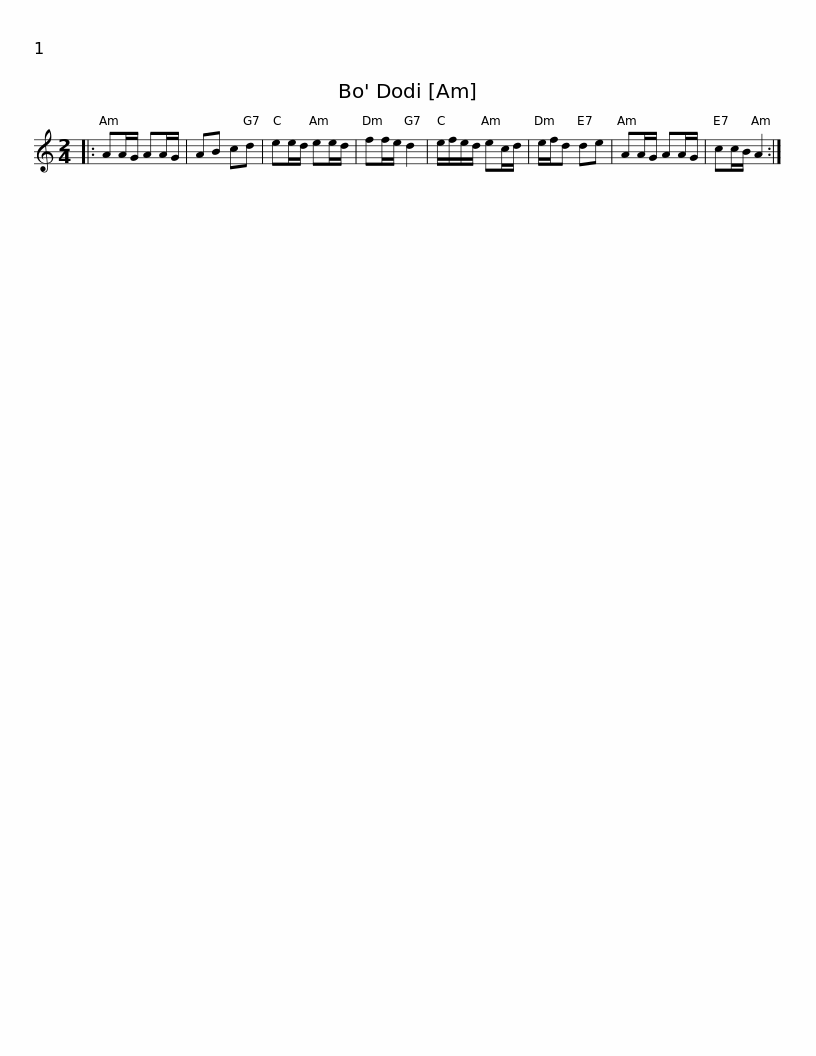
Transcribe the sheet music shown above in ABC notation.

X:1
L:1/8
M:2/4
I:linebreak $
K:C
V:1 treble
V:1
|: AA/G/ AA/G/ | AB cd | ee/d/ ee/d/ | ff/e/ d2 | e/f/e/d/ ec/d/ | %5
 e/f/d de | AA/G/ AA/G/ | cc/B/ A2 :| %8
